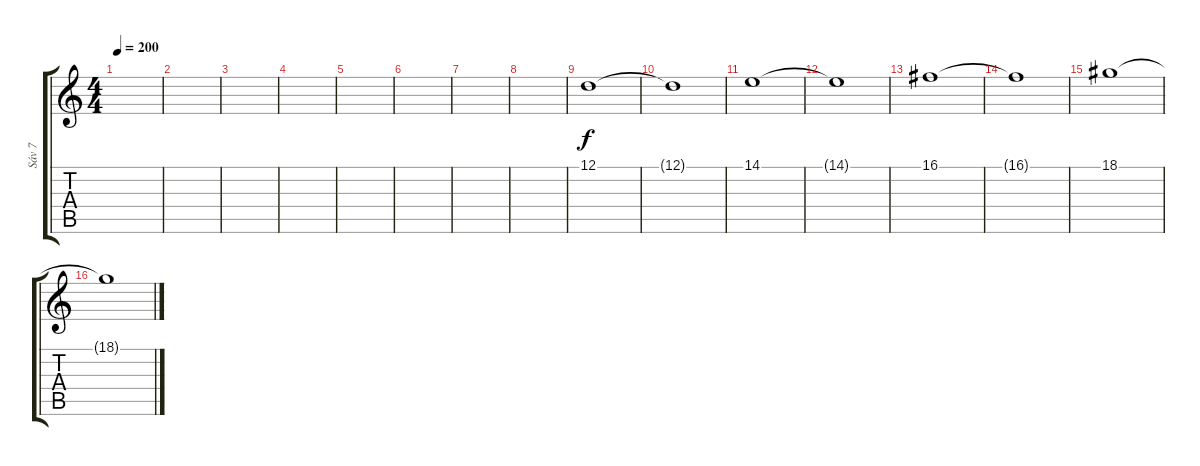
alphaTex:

\track ("Sáv 7" "Sáv 7") {instrument choiraahs}
\staff {score tabs}
\tuning (D4 A3 F3 C3 G2 D2) {hide}
\ts (4 4)
\tempo 200
\clef g2
\ks c
|
|
|
|
|
|
|
|
12.1.1 |
12.1{t}.1 |
14.1.1 |
14.1{t}.1 |
16.1.1 |
16.1{t}.1 |
18.1.1 |
18.1{t}.1
